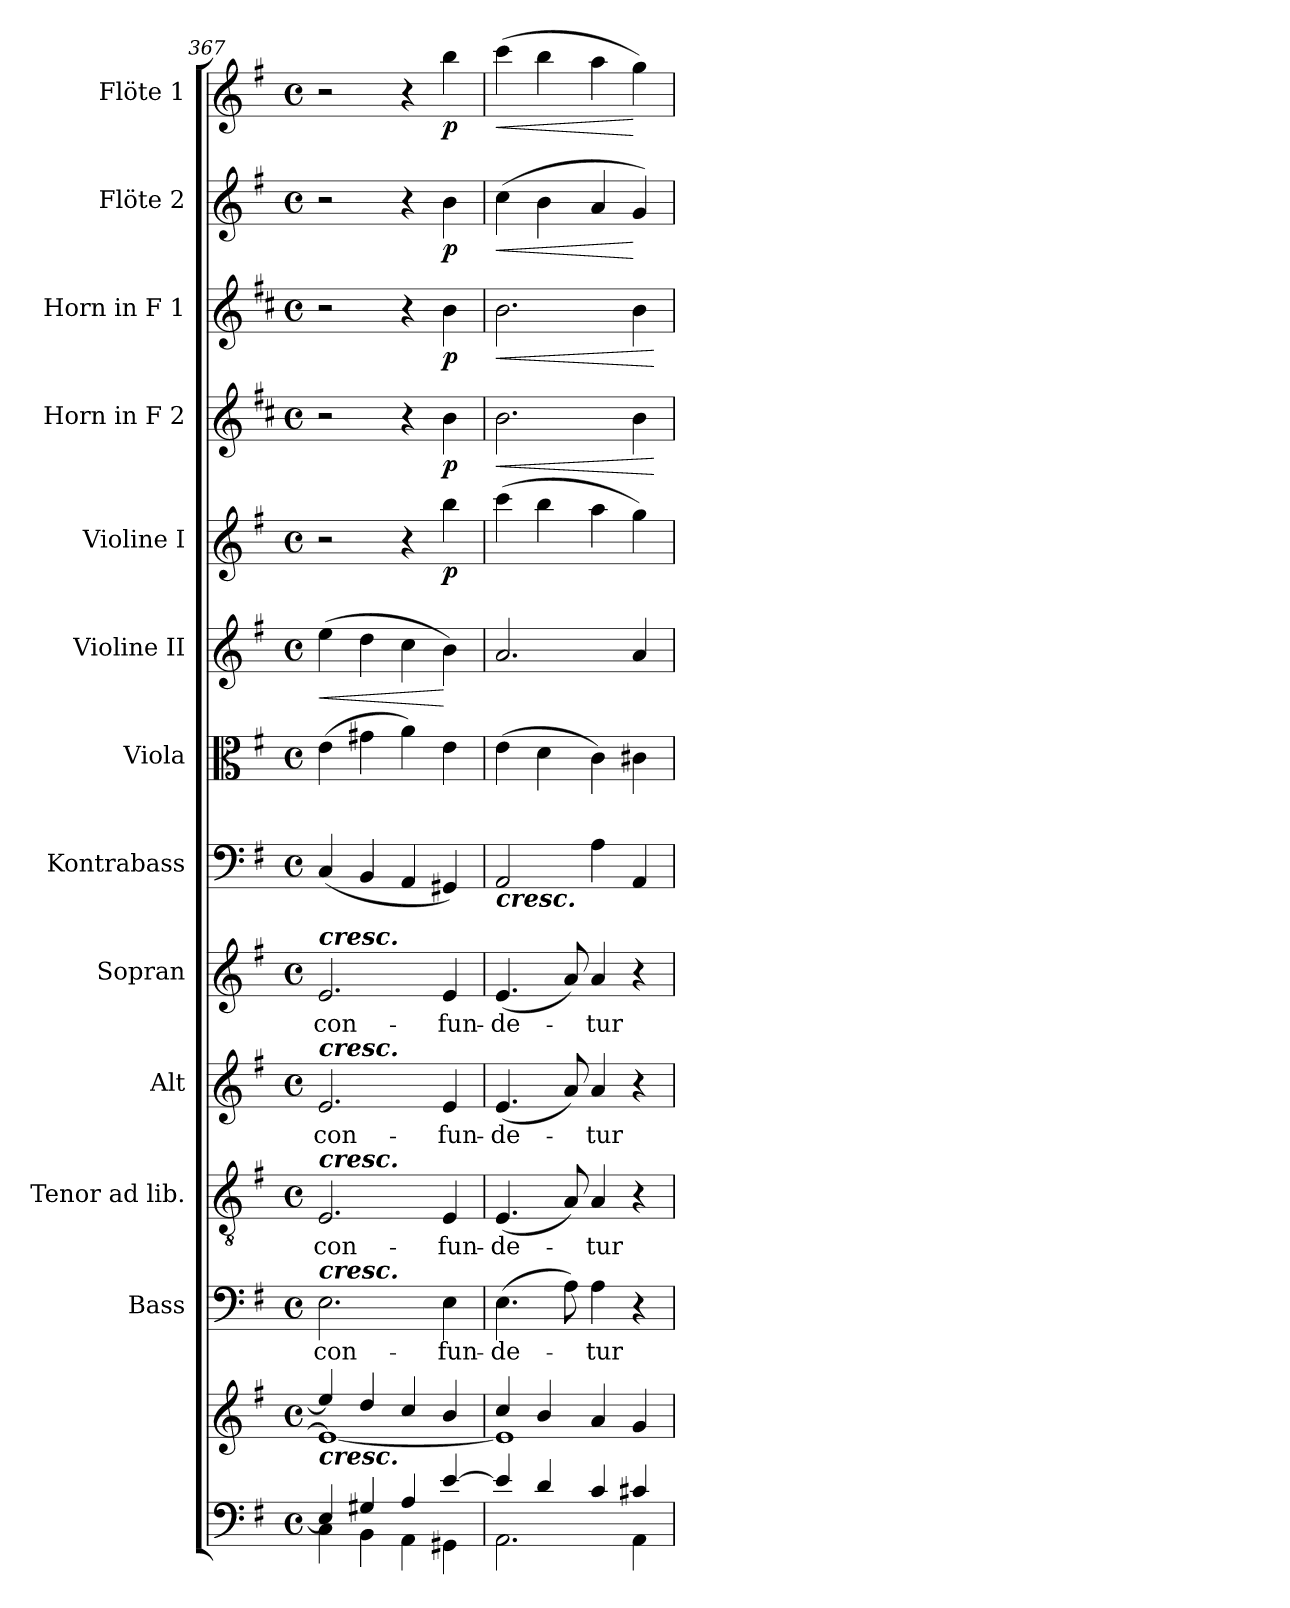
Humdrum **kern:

**kern	**kern	**kern	**text	**kern	**text	**kern	**text	**kern	**text	**kern	**kern	**kern	**dynam	**kern	**dynam	**kern	**dynam	**kern	**dynam	**kern	**dynam	**kern	**dynam
*part13	*part13	*part12	*part12	*part11	*part11	*part10	*part10	*part9	*part9	*part8	*part7	*part6	*part6	*part5	*part5	*part4	*part4	*part3	*part3	*part2	*part2	*part1	*part1
*staff14	*staff13	*staff12	*staff12	*staff11	*staff11	*staff10	*staff10	*staff9	*staff9	*staff8	*staff7	*staff6	*staff6	*staff5	*staff5	*staff4	*staff4	*staff3	*staff3	*staff2	*staff2	*staff1	*staff1
*	*	*I"Bass	*	*I"Tenor ad lib.	*	*I"Alt	*	*I"Sopran	*	*I"Kontrabass	*I"Viola	*I"Violine II	*	*I"Violine I	*	*I"Horn in F 2	*	*I"Horn in F 1	*	*I"Flöte 2	*	*I"Flöte 1	*
*	*	*I'B.	*	*I'T.	*	*I'A.	*	*I'S.	*	*I'Kb.	*I'Vla.	*I'Vl. II	*	*I'Vl. I	*	*	*	*	*	*I'Fl. 2	*	*I'Fl. 1	*
*clefF4	*clefG2	*clefF4	*	*clefGv2	*	*clefG2	*	*clefG2	*	*clefF4	*clefC3	*clefG2	*	*clefG2	*	*clefG2	*	*clefG2	*	*clefG2	*	*clefG2	*
*	*	*	*	*	*	*	*	*	*	*ITrd7c12	*	*	*	*	*	*ITrd4c7	*	*ITrd4c7	*	*	*	*	*
*k[f#]	*k[f#]	*k[f#]	*	*k[f#]	*	*k[f#]	*	*k[f#]	*	*k[f#]	*k[f#]	*k[f#]	*	*k[f#]	*	*k[f#]	*	*k[f#]	*	*k[f#]	*	*k[f#]	*
*G:	*G:	*G:	*	*G:	*	*G:	*	*G:	*	*G:	*G:	*G:	*	*G:	*	*G:	*	*G:	*	*G:	*	*G:	*
*M4/4	*M4/4	*M4/4	*	*M4/4	*	*M4/4	*	*M4/4	*	*M4/4	*M4/4	*M4/4	*	*M4/4	*	*M4/4	*	*M4/4	*	*M4/4	*	*M4/4	*
*met(c)	*met(c)	*met(c)	*	*met(c)	*	*met(c)	*	*met(c)	*	*met(c)	*met(c)	*met(c)	*	*met(c)	*	*met(c)	*	*met(c)	*	*met(c)	*	*met(c)	*
=367	=367	=367	=367	=367	=367	=367	=367	=367	=367	=367	=367	=367	=367	=367	=367	=367	=367	=367	=367	=367	=367	=367	=367
*^	*^	*	*	*	*	*	*	*	*	*	*	*	*	*	*	*	*	*	*	*	*	*	*
!	!	!	!	!	!	!	!	!	!	!LO:TX:a:Bi:t=cresc.	!	!	!	!	!	!	!	!	!	!	!	!	!	!	!
!	!	!	!	!	!	!	!	!LO:TX:a:Bi:t=cresc.	!	!	!	!	!	!	!	!	!	!	!	!	!	!	!	!	!
!	!	!	!	!	!	!LO:TX:a:Bi:t=cresc.	!	!	!	!	!	!	!	!	!	!	!	!	!	!	!	!	!	!	!
!	!	!	!	!LO:TX:a:Bi:t=cresc.	!	!	!	!	!	!	!	!	!	!	!	!	!	!	!	!	!	!	!	!	!
!	!	!LO:TX:b:Bi:t=cresc.	!	!	!	!	!	!	!	!	!	!	!	!	!	!	!	!	!	!	!	!	!	!	!
!	!	!	!	!	!LO:LY:b	!	!LO:LY:b	!	!LO:LY:b	!	!LO:LY:b	!	!	!	!LO:HP:b	!	!	!	!	!	!	!	!	!	!
4E/]	4C\	4ee/]	1e_	2.E\	con-	2.E/	con-	2.e/	con-	2.e/	con-	(<4CC/	(>4e\	(>4ee\	<	2r	.	2r	.	2r	.	2r	.	2r	.
4G#X/	4BB\	4dd/	.	.	.	.	.	.	.	.	.	4BBB/	4g#X\	4dd\	.	.	.	.	.	.	.	.	.	.	.
4A/	4AA\	4cc/	.	.	.	.	.	.	.	.	.	4AAA/	4a\)	4cc\	.	4r	.	4r	.	4r	.	4r	.	4r	.
!	!	!	!	!	!LO:LY:b	!	!LO:LY:b	!	!LO:LY:b	!	!LO:LY:b	!	!	!	!	!	!LO:DY:b	!	!LO:DY:b	!	!LO:DY:b	!	!LO:DY:b	!	!LO:DY:b
[>4e/	4GG#X\	4b/	.	4E\	-fun-	4E/	-fun-	4e/	-fun-	4e/	-fun-	4GGG#X/)	4e\	4b\)	[	4bb\	p	4e\	p	4e\	p	4b\	p	4bb\	p
!!LO:PB:g=z
=368	=368	=368	=368	=368	=368	=368	=368	=368	=368	=368	=368	=368	=368	=368	=368	=368	=368	=368	=368	=368	=368	=368	=368	=368	=368
!	!	!	!	!	!	!	!	!	!	!	!	!LO:TX:b:Bi:t=cresc.	!	!	!	!	!	!	!	!	!	!	!	!	!
!	!	!	!	!	!LO:LY:b	!	!LO:LY:b	!	!LO:LY:b	!	!LO:LY:b	!	!	!	!	!	!	!	!LO:HP:b	!	!LO:HP:b	!	!LO:HP:b	!	!LO:HP:b
4e/]	2.AA\	4cc/	1e]	(>4.E\	-de-	(<4.E/	-de-	(<4.e/	-de-	(<4.e/	-de-	2AAA/	(>4e\	2.a/	.	(>4ccc\	.	2.e\	<	2.e\	<	(>4cc\	<	(>4ccc\	<
4d/	.	4b/	.	.	.	.	.	.	.	.	.	.	4d\	.	.	4bb\	.	.	.	.	.	4b\	.	4bb\	.
.	.	.	.	8A\)	.	8A/)	.	8a/)	.	8a/)	.	.	.	.	.	.	.	.	.	.	.	.	.	.	.
!	!	!	!	!	!LO:LY:b	!	!LO:LY:b	!	!LO:LY:b	!	!LO:LY:b	!	!	!	!	!	!	!	!	!	!	!	!	!	!
4c/	.	4a/	.	4A\	-tur	4A/	-tur	4a/	-tur	4a/	-tur	4AA\	4c\)	.	.	4aa\	.	.	.	.	.	4a/	.	4aa\	.
4c#X/	4AA\	4g/	.	4r	.	4r	.	4r	.	4r	.	4AAA/	4c#X\	4a/	.	4gg\)	.	4e\	.	4e\	.	4g/)	[	4gg\)	[
*v	*v	*	*	*	*	*	*	*	*	*	*	*	*	*	*	*	*	*	*	*	*	*	*	*	*
*	*v	*v	*	*	*	*	*	*	*	*	*	*	*	*	*	*	*	*	*	*	*	*	*	*
.	.	.	.	.	.	.	.	.	.	.	.	.	.	.	.	.	[	.	[	.	.	.	.
=	=	=	=	=	=	=	=	=	=	=	=	=	=	=	=	=	=	=	=	=	=	=	=
*-	*-	*-	*-	*-	*-	*-	*-	*-	*-	*-	*-	*-	*-	*-	*-	*-	*-	*-	*-	*-	*-	*-	*-
